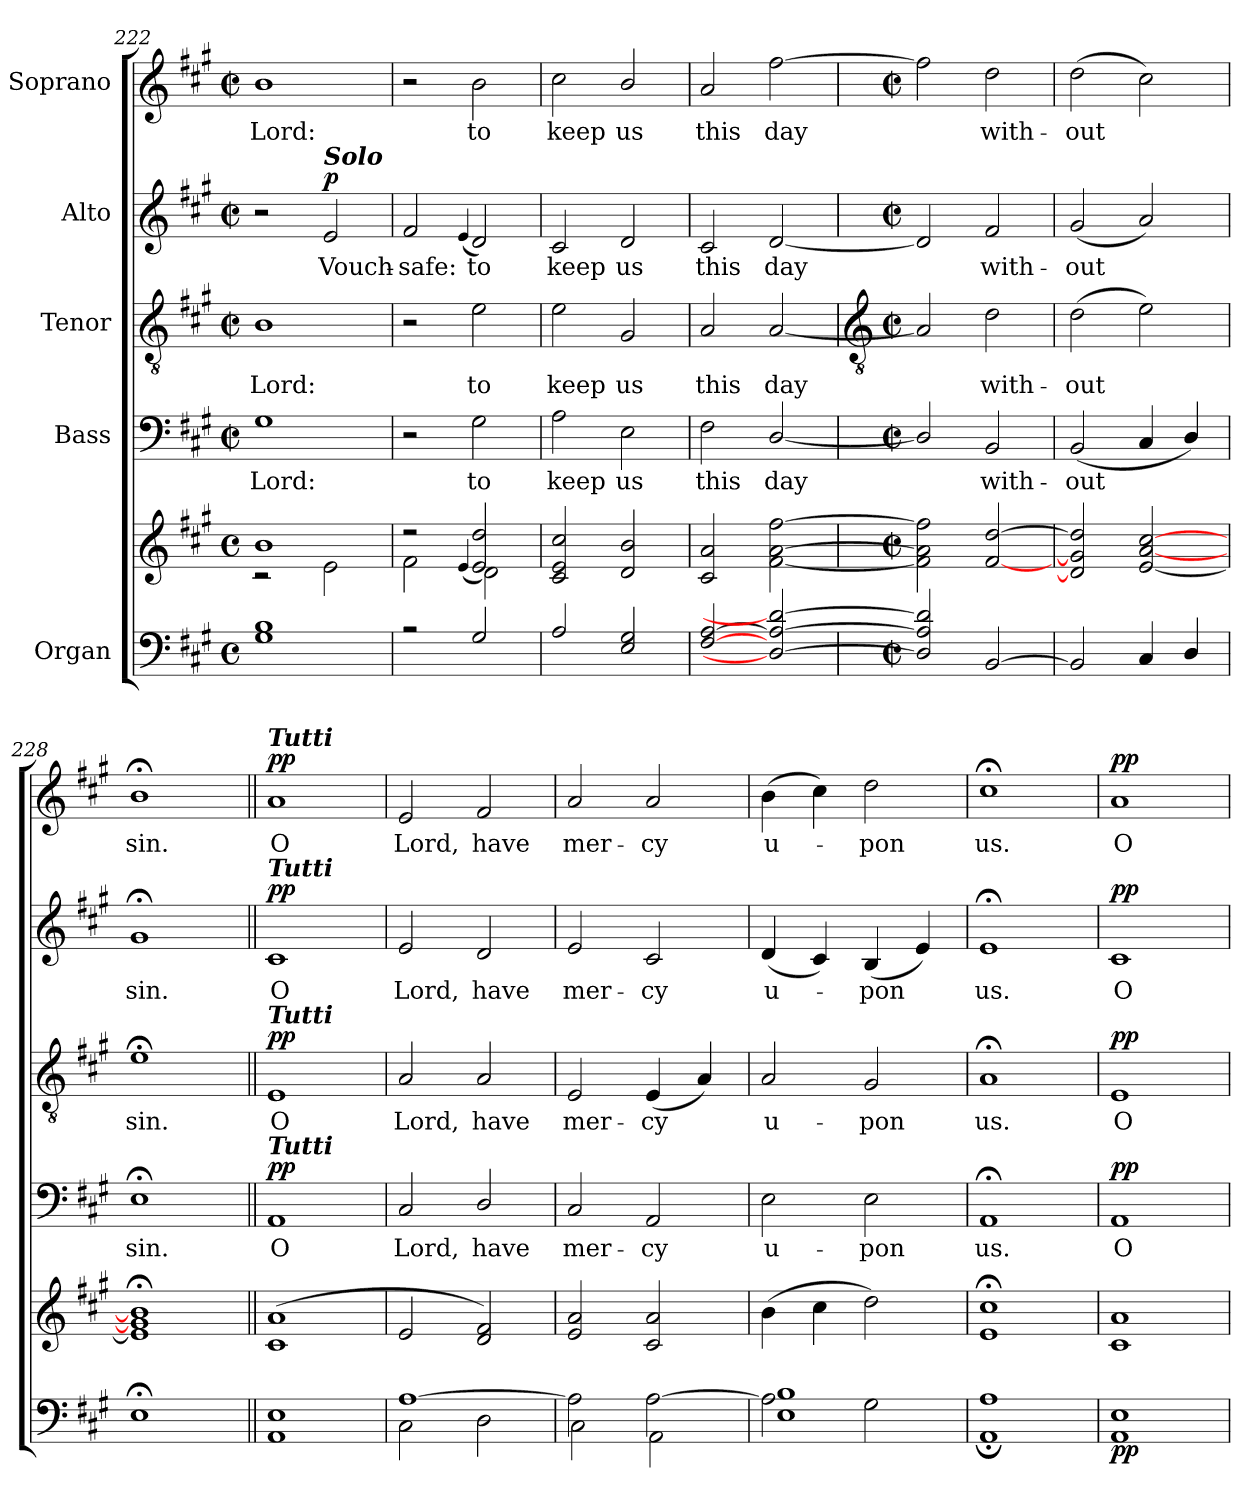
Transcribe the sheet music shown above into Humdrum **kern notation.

**kern	**kern	**dynam	**kern	**text	**dynam	**kern	**text	**dynam	**kern	**text	**dynam	**kern	**text	**dynam
*part5	*part5	*part5	*part4	*part4	*part4	*part3	*part3	*part3	*part2	*part2	*part2	*part1	*part1	*part1
*staff6	*staff5	*staff5/6	*staff4	*staff4	*staff4	*staff3	*staff3	*staff3	*staff2	*staff2	*staff2	*staff1	*staff1	*staff1
*I"Organ	*	*	*I"Bass	*	*	*I"Tenor	*	*	*I"Alto	*	*	*I"Soprano	*	*
*clefF4	*clefG2	*	*clefF4	*	*	*clefGv2	*	*	*clefG2	*	*	*clefG2	*	*
*k[f#c#g#]	*k[f#c#g#]	*	*k[f#c#g#]	*	*	*k[f#c#g#]	*	*	*k[f#c#g#]	*	*	*k[f#c#g#]	*	*
*A:	*A:	*	*A:	*	*	*A:	*	*	*A:	*	*	*A:	*	*
*M4/4	*M4/4	*	*M2/2	*	*	*M2/2	*	*	*M2/2	*	*	*M2/2	*	*
*met(c)	*met(c)	*	*met(c|)	*	*	*met(c|)	*	*	*met(c|)	*	*	*met(c|)	*	*
=222	=222	=222	=222	=222	=222	=222	=222	=222	=222	=222	=222	=222	=222	=222
*^	*^	*	*	*	*	*	*	*	*	*	*	*	*	*
!	!	!	!	!	!	!LO:LY:b	!	!	!LO:LY:b	!	!	!	!	!	!LO:LY:b	!
1G# 1B	1ryy	1b/	2r	.	1G#	Lord:	.	1B	Lord:	.	2r	.	.	1b	Lord:	.
!	!	!	!	!	!	!	!	!	!	!	!LO:TX:a:Bi:t=Solo	!	!	!	!	!
!	!	!	!	!	!	!	!	!	!	!	!	!LO:LY:b	!LO:DY:b	!	!	!
.	.	.	2e\	.	.	.	.	.	.	.	2e	Vouch-	p	.	.	.
=223	=223	=223	=223	=223	=223	=223	=223	=223	=223	=223	=223	=223	=223	=223	=223	=223
!	!	!	!	!	!	!	!	!	!	!	!	!LO:LY:b	!	!	!	!
2r	1ryy	2r	2f#\	.	2r	.	.	2r	.	.	2f#	-safe:	.	2r	.	.
.	.	.	(4qqe/	.	.	.	.	.	.	.	(<4qqe	.	.	.	.	.
!	!	!	!	!	!	!LO:LY:b	!	!	!LO:LY:b	!	!	!LO:LY:b	!	!	!LO:LY:b	!
2G#	.	2e/ 2dd/	2d\)	.	2G#	to	.	2e	to	.	2d)	to	.	2b	to	.
=224	=224	=224	=224	=224	=224	=224	=224	=224	=224	=224	=224	=224	=224	=224	=224	=224
!	!	!	!	!	!	!LO:LY:b	!	!	!LO:LY:b	!	!	!LO:LY:b	!	!	!LO:LY:b	!
2A	1ryy	2c#/ 2e/ 2cc#/	2ryy	.	2A	keep	.	2e	keep	.	2c#	keep	.	2cc#	keep	.
!	!	!	!	!	!	!LO:LY:b	!	!	!LO:LY:b	!	!	!LO:LY:b	!	!	!LO:LY:b	!
2E 2G#	.	2d/ 2b/	2ryy	.	2E	us	.	2G#	us	.	2d	us	.	2b/	us	.
=225	=225	=225	=225	=225	=225	=225	=225	=225	=225	=225	=225	=225	=225	=225	=225	=225
!	!	!	!	!	!	!LO:LY:b	!	!	!LO:LY:b	!	!	!LO:LY:b	!	!	!LO:LY:b	!
[2F# [2A	1ryy	2c#/ 2a/	2ryy	.	2F#	this	.	2A	this	.	2c#	this	.	2a	this	.
!	!	!	!	!	!	!LO:LY:b	!	!	!LO:LY:b	!	!	!LO:LY:b	!	!	!LO:LY:b	!
2D_ 2A_ 2d_	.	[2f#\ [2a\ [2ff#\	2ryy	.	[2D/	day	.	[2A	day	.	[2d	day	.	[2ff#	day	.
!!LO:LB:g=z
=226	=226	=226	=226	=226	=226	=226	=226	=226	=226	=226	=226	=226	=226	=226	=226	=226
*	*	*	*	*	*	*	*	*clefGv2	*	*	*	*	*	*	*	*
*M2/2	*	*M2/2	*	*	*M2/2	*	*	*M2/2	*	*	*M2/2	*	*	*M2/2	*	*
*met(c|)	*	*met(c|)	*	*	*met(c|)	*	*	*met(c|)	*	*	*met(c|)	*	*	*met(c|)	*	*
2D/] 2A/] 2d/]	1ryy	2f#\] 2a\] 2ff#\]	2ryy	.	2D/]	.	.	2A]	.	.	2d]	.	.	2ff#]	.	.
!	!	!	!	!	!	!LO:LY:b	!	!	!LO:LY:b	!	!	!LO:LY:b	!	!	!LO:LY:b	!
[2BB/	.	[2f#/ [2dd/	2ryy	.	2BB	with-	.	2d	with-	.	2f#	with-	.	2dd	with-	.
=227	=227	=227	=227	=227	=227	=227	=227	=227	=227	=227	=227	=227	=227	=227	=227	=227
!	!	!	!	!	!	!LO:LY:b	!	!	!LO:LY:b	!	!	!LO:LY:b	!	!	!LO:LY:b	!
2BB/]	1ryy	2d/] 2g#/] 2dd/]	2ryy	.	(<2BB	-out	.	(>2d	-out	.	(<2g#	-out	.	(>2dd	-out	.
4C#/	.	[2e/ [2a/ [2cc#/	2ryy	.	4C#	.	.	2e)	.	.	2a)	.	.	2cc#)	.	.
4D/	.	.	.	.	4D/)	.	.	.	.	.	.	.	.	.	.	.
=228	=228	=228	=228	=228	=228	=228	=228	=228	=228	=228	=228	=228	=228	=228	=228	=228
!	!	!	!	!	!	!LO:LY:b	!	!	!LO:LY:b	!	!	!LO:LY:b	!	!	!LO:LY:b	!
1E;/	1ryy	1e/];< 1g#/];< 1b/];<	1ryy	.	1E;<	sin.	.	1e;<	sin.	.	1g#;<	sin.	.	1b;<	sin.	.
=229||	=229||	=229||	=229||	=229||	=229||	=229||	=229||	=229||	=229||	=229||	=229||	=229||	=229||	=229||	=229||	=229||
!	!	!	!	!	!	!	!	!	!	!	!	!	!	!LO:TX:a:Bi:t=Tutti	!	!
!	!	!	!	!	!	!	!	!	!	!	!LO:TX:a:Bi:t=Tutti	!	!	!	!	!
!	!	!	!	!	!	!	!	!LO:TX:a:Bi:t=Tutti	!	!	!	!	!	!	!	!
!	!	!	!	!	!LO:TX:a:Bi:t=Tutti	!	!	!	!	!	!	!	!	!	!	!
!	!	!	!	!	!	!LO:LY:b	!LO:DY:b	!	!LO:LY:b	!LO:DY:b	!	!LO:LY:b	!LO:DY:b	!	!LO:LY:b	!LO:DY:b
1E/	1AA\	(>1c#/ 1a/	1ryy	.	1AA	O	pp	1E	O	pp	1c#	O	pp	1a	O	pp
=230	=230	=230	=230	=230	=230	=230	=230	=230	=230	=230	=230	=230	=230	=230	=230	=230
!	!	!	!	!	!	!LO:LY:b	!	!	!LO:LY:b	!	!	!LO:LY:b	!	!	!LO:LY:b	!
[1A/	2C#\	2e/	2ryy	.	2C#	Lord,	.	2A	Lord,	.	2e	Lord,	.	2e	Lord,	.
!	!	!	!	!	!	!LO:LY:b	!	!	!LO:LY:b	!	!	!LO:LY:b	!	!	!LO:LY:b	!
.	2D\	2d/ 2f#/)	2ryy	.	2D/	have	.	2A	have	.	2d	have	.	2f#	have	.
=231	=231	=231	=231	=231	=231	=231	=231	=231	=231	=231	=231	=231	=231	=231	=231	=231
!	!	!	!	!	!	!LO:LY:b	!	!	!LO:LY:b	!	!	!LO:LY:b	!	!	!LO:LY:b	!
2A\]	2C#\	2e/ 2a/	2ryy	.	2C#	mer-	.	2E	mer-	.	2e	mer-	.	2a	mer-	.
!	!	!	!	!	!	!LO:LY:b	!	!	!LO:LY:b	!	!	!LO:LY:b	!	!	!LO:LY:b	!
[2A\	2AA\	2c#/ 2a/	2ryy	.	2AA	-cy	.	(4E	-cy	.	2c#	-cy	.	2a	-cy	.
.	.	.	.	.	.	.	.	4A)	.	.	.	.	.	.	.	.
=232	=232	=232	=232	=232	=232	=232	=232	=232	=232	=232	=232	=232	=232	=232	=232	=232
!	!	!	!	!	!	!LO:LY:b	!	!	!LO:LY:b	!	!	!LO:LY:b	!	!	!LO:LY:b	!
2A\]	1E\ 1B\	(>4b\	2ryy	.	2E	u-	.	2A	u-	.	(<4d	u-	.	(>4b	u-	.
.	.	4cc#\	.	.	.	.	.	.	.	.	4c#)	.	.	4cc#)	.	.
!	!	!	!	!	!	!LO:LY:b	!	!	!LO:LY:b	!	!	!LO:LY:b	!	!	!LO:LY:b	!
2G#\	.	2dd\)	2ryy	.	2E	-pon	.	2G#	-pon	.	(<4B	pon	.	2dd	pon	.
.	.	.	.	.	.	.	.	.	.	.	4e)	.	.	.	.	.
=233	=233	=233	=233	=233	=233	=233	=233	=233	=233	=233	=233	=233	=233	=233	=233	=233
!	!	!	!	!	!	!LO:LY:b	!	!	!LO:LY:b	!	!	!LO:LY:b	!	!	!LO:LY:b	!
1A/	1AA;\	1e/;< 1cc#/;<	1ryy	.	1AA;<	us.	.	1A;<	us.	.	1e;<	us.	.	1cc#;<	us.	.
=234	=234	=234	=234	=234	=234	=234	=234	=234	=234	=234	=234	=234	=234	=234	=234	=234
!	!	!	!	!LO:DY:b=2	!	!LO:LY:b	!	!	!LO:LY:b	!	!	!LO:LY:b	!	!	!LO:LY:b	!
!	!	!	!	!LO:DY:n=1:b	!	!	!LO:DY:b	!	!	!LO:DY:b	!	!	!LO:DY:b	!	!	!LO:DY:b
1E/	1AA\	1c#/ 1a/	1ryy	p p	1AA	O	pp	1E	O	pp	1c#	O	pp	1a	O	pp
*v	*v	*	*	*	*	*	*	*	*	*	*	*	*	*	*	*
*	*v	*v	*	*	*	*	*	*	*	*	*	*	*	*	*
=	=	=	=	=	=	=	=	=	=	=	=	=	=	=
*-	*-	*-	*-	*-	*-	*-	*-	*-	*-	*-	*-	*-	*-	*-
